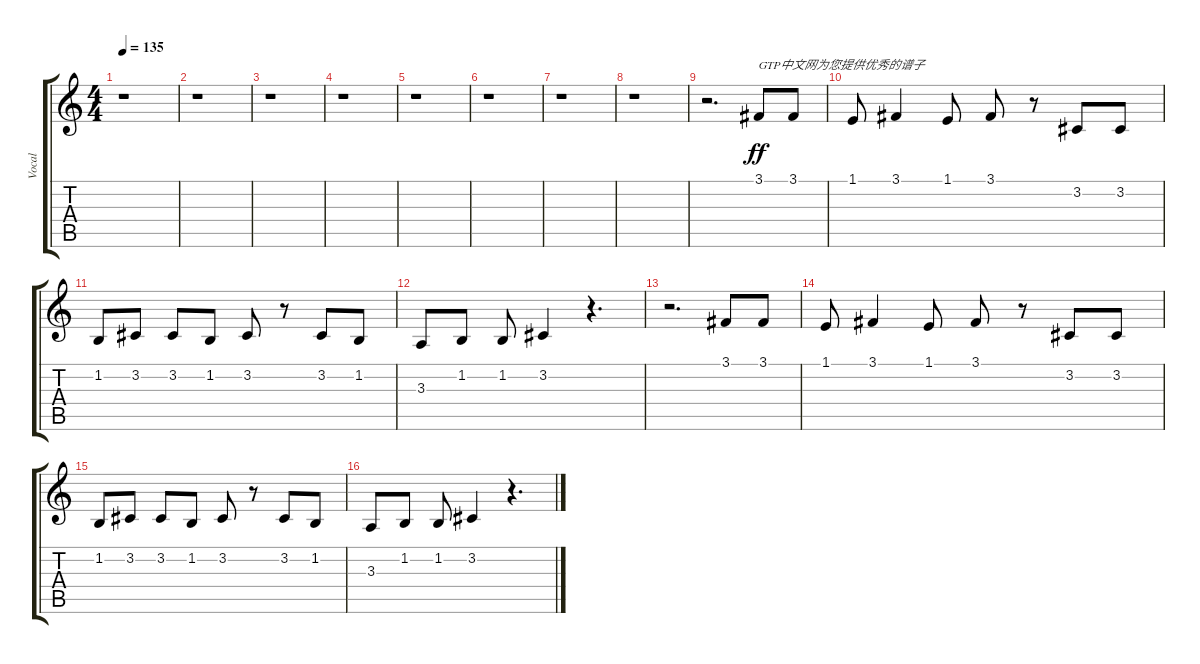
\track ("Vocal" "Vocal") {instrument synthvoice}
\staff {score tabs}
\tuning (Eb4 Bb3 Gb3 Db3 Ab2 Eb2) {hide}
\ts (4 4)
\tempo 135
\clef g2
\ks c
r.1{dy ff instrument synthvoice} |
r.1 |
r.1 |
r.1 |
r.1 |
r.1 |
r.1 |
r.1 |
r.2{d} 3.1.8{txt "GTP中文网为您提供优秀的谱子"} 3.1.8 |
1.1.8 3.1.4 1.1.8 3.1.8 r.8 3.2.8 3.2.8 |
1.2.8 3.2.8 3.2.8 1.2.8 3.2.8 r.8 3.2.8 1.2.8 |
3.3.8 1.2.8 1.2.8 3.2.4 r.4{d} |
r.2{d} 3.1.8 3.1.8 |
1.1.8 3.1.4 1.1.8 3.1.8 r.8 3.2.8 3.2.8 |
1.2.8 3.2.8 3.2.8 1.2.8 3.2.8 r.8 3.2.8 1.2.8 |
3.3.8 1.2.8 1.2.8 3.2.4 r.4{d}
